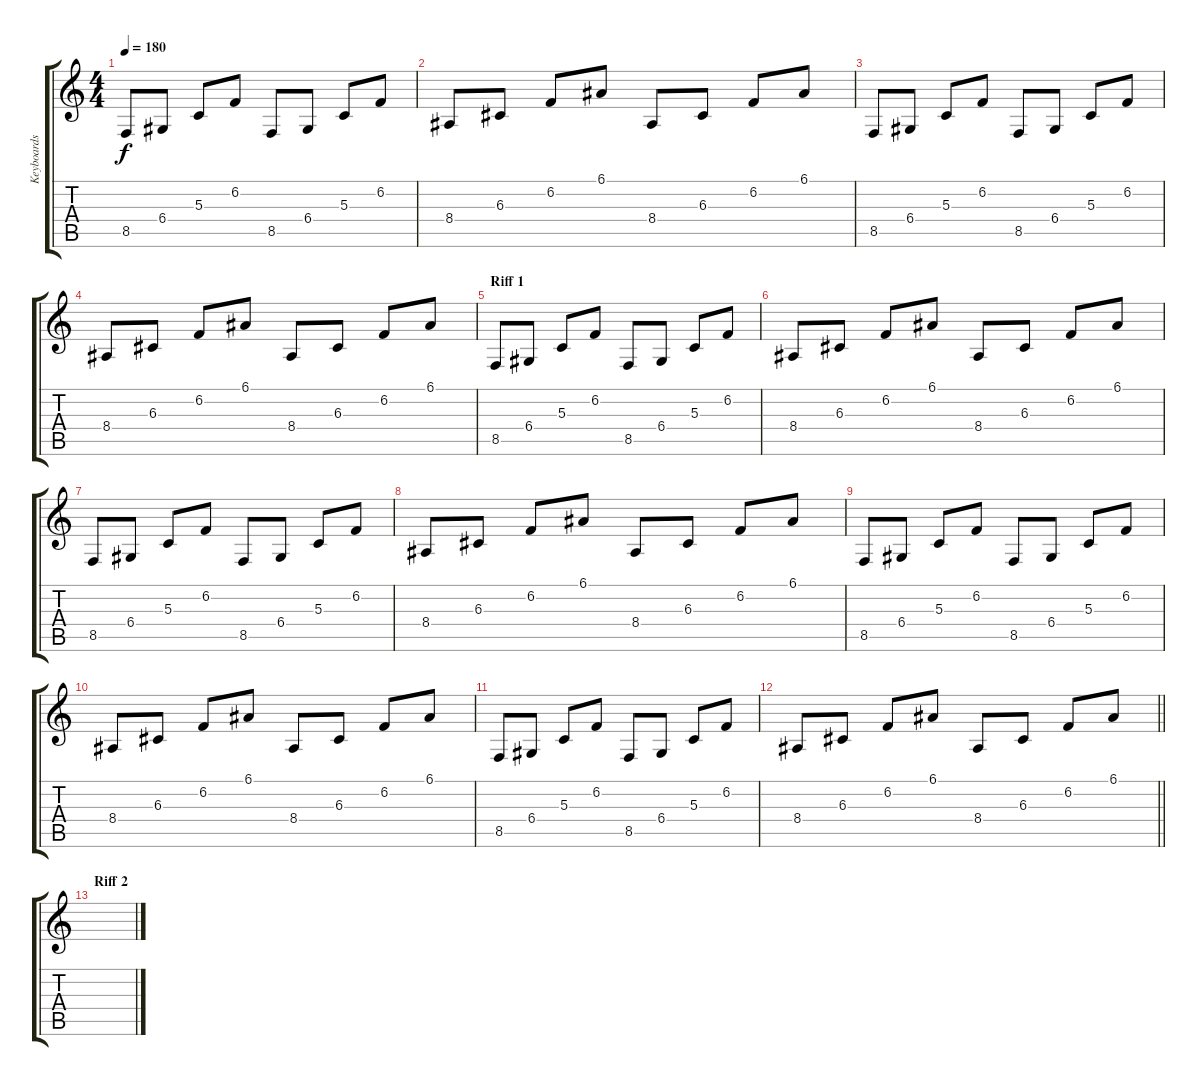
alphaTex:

\track ("Keyboards" "Keyboards") {instrument electricpiano1}
\staff {score tabs}
\tuning (E4 B3 G3 D3 A2 E2) {hide}
\ts (4 4)
\tempo 180
\clef g2
\ks c
8.5.8{dy f instrument electricpiano1} 6.4.8 5.3.8 6.2.8 8.5.8 6.4.8 5.3.8 6.2.8 |
8.4.8 6.3.8 6.2.8 6.1.8 8.4.8 6.3.8 6.2.8 6.1.8 |
8.5.8 6.4.8 5.3.8 6.2.8 8.5.8 6.4.8 5.3.8 6.2.8 |
8.4.8 6.3.8 6.2.8 6.1.8 8.4.8 6.3.8 6.2.8 6.1.8 |
\section ("" "Riff 1")
8.5.8 6.4.8 5.3.8 6.2.8 8.5.8 6.4.8 5.3.8 6.2.8 |
8.4.8 6.3.8 6.2.8 6.1.8 8.4.8 6.3.8 6.2.8 6.1.8 |
8.5.8 6.4.8 5.3.8 6.2.8 8.5.8 6.4.8 5.3.8 6.2.8 |
8.4.8 6.3.8 6.2.8 6.1.8 8.4.8 6.3.8 6.2.8 6.1.8 |
8.5.8 6.4.8 5.3.8 6.2.8 8.5.8 6.4.8 5.3.8 6.2.8 |
8.4.8 6.3.8 6.2.8 6.1.8 8.4.8 6.3.8 6.2.8 6.1.8 |
8.5.8 6.4.8 5.3.8 6.2.8 8.5.8 6.4.8 5.3.8 6.2.8 |
\barLineRight lightlight
8.4.8 6.3.8 6.2.8 6.1.8 8.4.8 6.3.8 6.2.8 6.1.8 |
\section ("" "Riff 2")
